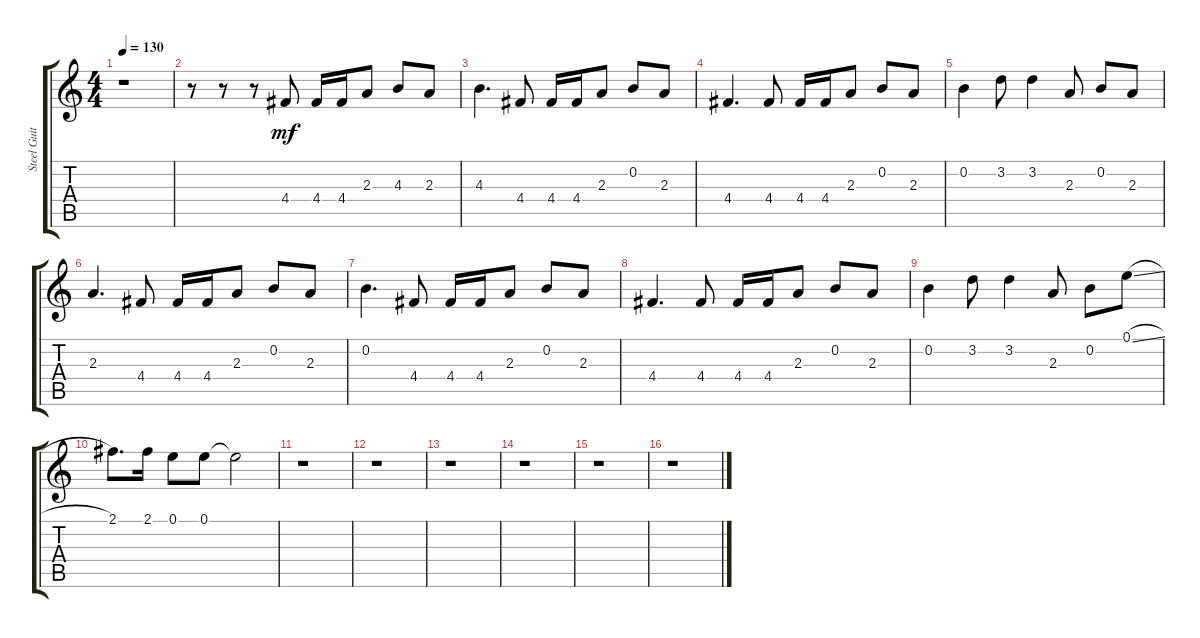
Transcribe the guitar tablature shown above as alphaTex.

\track ("Steel Guitar" "Steel Guit") {instrument acousticguitarsteel}
\staff {score tabs}
\tuning (E4 B3 G3 D3 A2 E2) {hide}
\ts (4 4)
\tempo 130
\clef g2
\ks c
r.1{dy mf} |
r.8 r.8 r.8 4.4.8 4.4.16 4.4.16 2.3.8 4.3.8 2.3.8 |
4.3.4{d} 4.4.8 4.4.16 4.4.16 2.3.8 0.2.8 2.3.8 |
4.4.4{d} 4.4.8 4.4.16 4.4.16 2.3.8 0.2.8 2.3.8 |
0.2.4 3.2.8 3.2.4 2.3.8 0.2.8 2.3.8 |
2.3.4{d} 4.4.8 4.4.16 4.4.16 2.3.8 0.2.8 2.3.8 |
0.2.4{d} 4.4.8 4.4.16 4.4.16 2.3.8 0.2.8 2.3.8 |
4.4.4{d} 4.4.8 4.4.16 4.4.16 2.3.8 0.2.8 2.3.8 |
0.2.4 3.2.8 3.2.4 2.3.8 0.2.8 0.1{sl}.8 |
2.1.8{d} 2.1.16 0.1.8 0.1.8 0.1{t}.2 |
r.1 |
r.1 |
r.1 |
r.1 |
r.1 |
r.1
